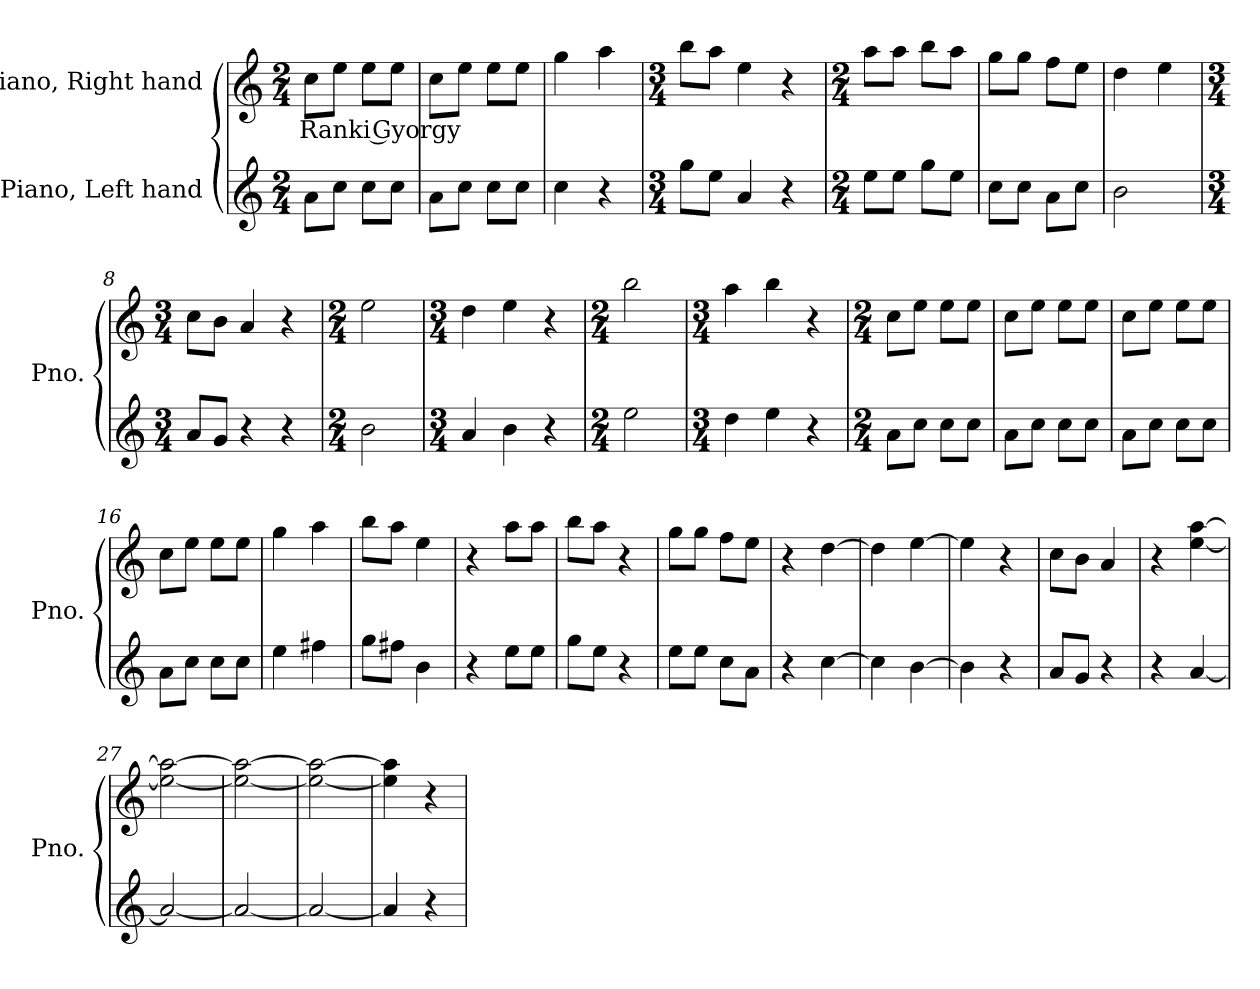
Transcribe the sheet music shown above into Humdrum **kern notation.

**kern	**kern	**text
*part2	*part1	*part1
*staff2	*staff1	*staff1
*I"Piano, Left hand	*I"Piano, Right hand	*
*I'Pno.	*I'Pno.	*
*clefG2	*clefG2	*
*k[]	*k[]	*
*M2/4	*M2/4	*
*MM120	*MM120	*
=1	=1	=1
!	!	!LO:LY:b
8a\L	8cc\L	Ranki Gyorgy
8cc\J	8ee\J	.
8cc\L	8ee\L	.
8cc\J	8ee\J	.
=2	=2	=2
8a\L	8cc\L	.
8cc\J	8ee\J	.
8cc\L	8ee\L	.
8cc\J	8ee\J	.
=3	=3	=3
4cc\	4gg\	.
4r	4aa\	.
=4	=4	=4
*M3/4	*M3/4	*
8gg\L	8bb\L	.
8ee\J	8aa\J	.
4a/	4ee\	.
4r	4r	.
=5	=5	=5
*M2/4	*M2/4	*
8ee\L	8aa\L	.
8ee\J	8aa\J	.
8gg\L	8bb\L	.
8ee\J	8aa\J	.
!!LO:LB:g=z
=6	=6	=6
8cc\L	8gg\L	.
8cc\J	8gg\J	.
8a\L	8ff\L	.
8cc\J	8ee\J	.
=7	=7	=7
2b\	4dd\	.
.	4ee\	.
=8	=8	=8
*M3/4	*M3/4	*
8a/L	8cc\L	.
8g/J	8b\J	.
4r	4a/	.
4r	4r	.
=9	=9	=9
*M2/4	*M2/4	*
2b\	2ee\	.
=10	=10	=10
*M3/4	*M3/4	*
4a/	4dd\	.
4b\	4ee\	.
4r	4r	.
=11	=11	=11
*M2/4	*M2/4	*
2ee\	2bb\	.
=12	=12	=12
*M3/4	*M3/4	*
4dd\	4aa\	.
4ee\	4bb\	.
4r	4r	.
=13	=13	=13
*M2/4	*M2/4	*
8a\L	8cc\L	.
8cc\J	8ee\J	.
8cc\L	8ee\L	.
8cc\J	8ee\J	.
=14	=14	=14
8a\L	8cc\L	.
8cc\J	8ee\J	.
8cc\L	8ee\L	.
8cc\J	8ee\J	.
!!LO:LB:g=z
=15	=15	=15
8a\L	8cc\L	.
8cc\J	8ee\J	.
8cc\L	8ee\L	.
8cc\J	8ee\J	.
=16	=16	=16
8a\L	8cc\L	.
8cc\J	8ee\J	.
8cc\L	8ee\L	.
8cc\J	8ee\J	.
=17	=17	=17
4ee\	4gg\	.
4ff#X\	4aa\	.
=18	=18	=18
8gg\L	8bb\L	.
8ff#X\J	8aa\J	.
4b\	4ee\	.
=19	=19	=19
4r	4r	.
8ee\L	8aa\L	.
8ee\J	8aa\J	.
=20	=20	=20
8gg\L	8bb\L	.
8ee\J	8aa\J	.
4r	4r	.
=21	=21	=21
8ee\L	8gg\L	.
8ee\J	8gg\J	.
8cc\L	8ff\L	.
8a\J	8ee\J	.
=22	=22	=22
4r	4r	.
[4cc\	[4dd\	.
=23	=23	=23
4cc\]	4dd\]	.
[4b\	[4ee\	.
=24	=24	=24
4b\]	4ee\]	.
4r	4r	.
!!LO:LB:g=z
=25	=25	=25
8a/L	8cc\L	.
8g/J	8b\J	.
4r	4a/	.
=26	=26	=26
4r	4r	.
[4a/	[4ee\ [4aa\	.
=27	=27	=27
2a/_	2ee\_ 2aa\_	.
=28	=28	=28
2a/_	2ee\_ 2aa\_	.
=29	=29	=29
2a/_	2ee\_ 2aa\_	.
=30	=30	=30
4a/]	4ee\] 4aa\]	.
4r	4r	.
=	=	=
*-	*-	*-
